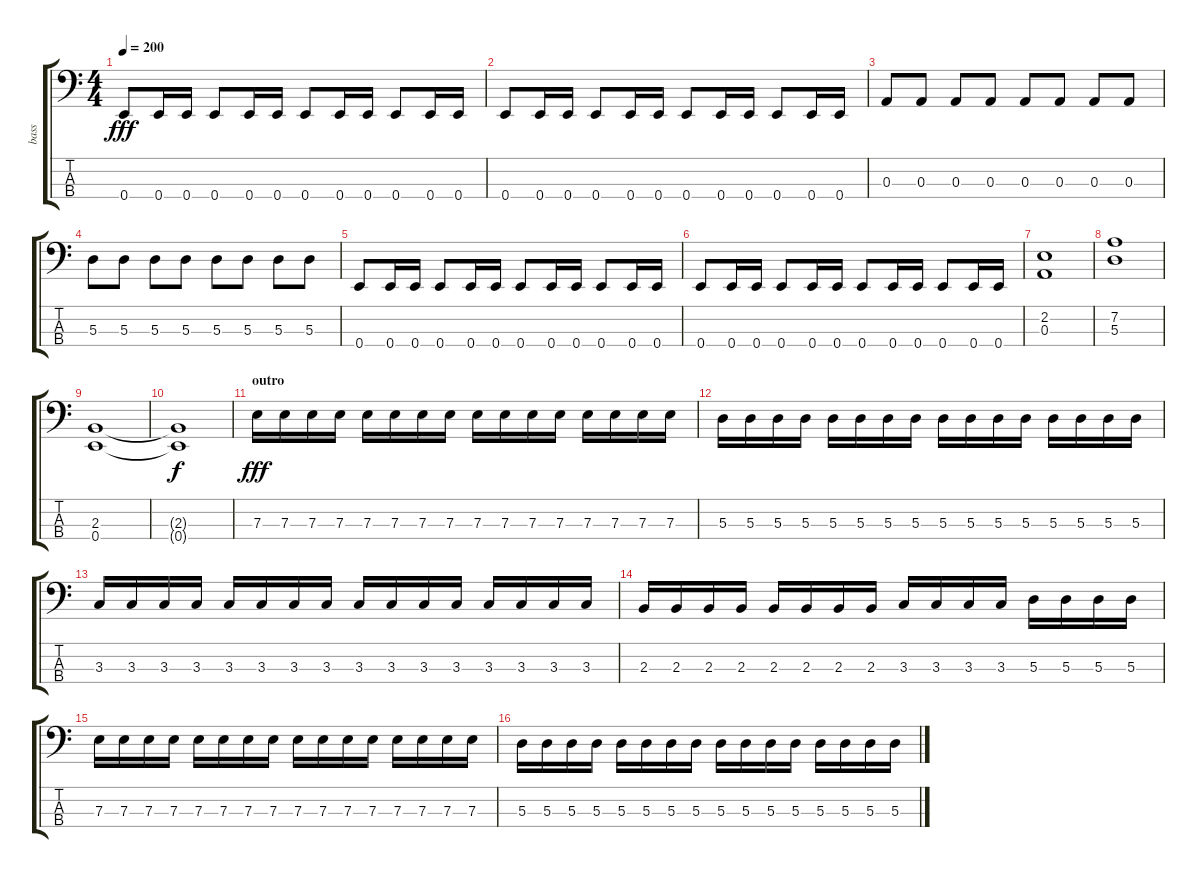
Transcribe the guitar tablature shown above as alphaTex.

\track ("bass" "bass") {instrument electricbassfinger}
\staff {score tabs}
\tuning (G2 D2 A1 E1) {hide}
\ts (4 4)
\tempo 200
\clef f4
\ks c
0.4.8{dy fff} 0.4.16 0.4.16 0.4.8 0.4.16 0.4.16 0.4.8 0.4.16 0.4.16 0.4.8 0.4.16 0.4.16 |
0.4.8 0.4.16 0.4.16 0.4.8 0.4.16 0.4.16 0.4.8 0.4.16 0.4.16 0.4.8 0.4.16 0.4.16 |
0.3.8 0.3.8 0.3.8 0.3.8 0.3.8 0.3.8 0.3.8 0.3.8 |
5.3.8 5.3.8 5.3.8 5.3.8 5.3.8 5.3.8 5.3.8 5.3.8 |
0.4.8 0.4.16 0.4.16 0.4.8 0.4.16 0.4.16 0.4.8 0.4.16 0.4.16 0.4.8 0.4.16 0.4.16 |
0.4.8 0.4.16 0.4.16 0.4.8 0.4.16 0.4.16 0.4.8 0.4.16 0.4.16 0.4.8 0.4.16 0.4.16 |
(2.2 0.3).1 |
(7.2 5.3).1 |
(2.3 0.4).1 |
(2.3{t} 0.4{t}).1{dy f} |
\section ("" "outro")
7.3.16{dy fff} 7.3.16 7.3.16 7.3.16 7.3.16 7.3.16 7.3.16 7.3.16 7.3.16 7.3.16 7.3.16 7.3.16 7.3.16 7.3.16 7.3.16 7.3.16 |
5.3.16 5.3.16 5.3.16 5.3.16 5.3.16 5.3.16 5.3.16 5.3.16 5.3.16 5.3.16 5.3.16 5.3.16 5.3.16 5.3.16 5.3.16 5.3.16 |
3.3.16 3.3.16 3.3.16 3.3.16 3.3.16 3.3.16 3.3.16 3.3.16 3.3.16 3.3.16 3.3.16 3.3.16 3.3.16 3.3.16 3.3.16 3.3.16 |
2.3.16 2.3.16 2.3.16 2.3.16 2.3.16 2.3.16 2.3.16 2.3.16 3.3.16 3.3.16 3.3.16 3.3.16 5.3.16 5.3.16 5.3.16 5.3.16 |
7.3.16 7.3.16 7.3.16 7.3.16 7.3.16 7.3.16 7.3.16 7.3.16 7.3.16 7.3.16 7.3.16 7.3.16 7.3.16 7.3.16 7.3.16 7.3.16 |
5.3.16 5.3.16 5.3.16 5.3.16 5.3.16 5.3.16 5.3.16 5.3.16 5.3.16 5.3.16 5.3.16 5.3.16 5.3.16 5.3.16 5.3.16 5.3.16
